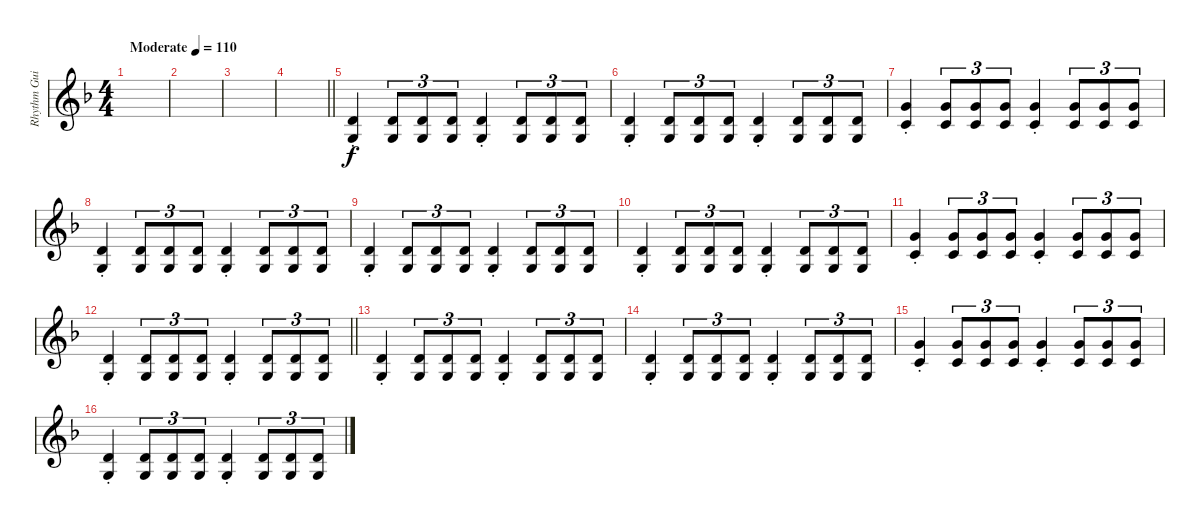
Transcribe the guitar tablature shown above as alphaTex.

\track ("Rhythm Guitar" "Rhythm Gui") {instrument acousticguitarsteel}
\staff {score}
\tuning (E4 B3 G3 D3 A2 E2) {hide}
\ts (4 4)
\section ("" "")
\tempo (110 "Moderate")
\clef g2
\ks f
|
|
|
\barLineRight lightlight
|
\section ("" "")
(5.5{st} 3.6{st}).4 (5.5 3.6).8{tu (3 2)} (5.5 3.6).8{tu (3 2)} (5.5 3.6).8{tu (3 2)} (5.5{st} 3.6{st}).4 (5.5 3.6).8{tu (3 2)} (5.5 3.6).8{tu (3 2)} (5.5 3.6).8{tu (3 2)} |
(5.5{st} 3.6{st}).4 (5.5 3.6).8{tu (3 2)} (5.5 3.6).8{tu (3 2)} (5.5 3.6).8{tu (3 2)} (5.5{st} 3.6{st}).4 (5.5 3.6).8{tu (3 2)} (5.5 3.6).8{tu (3 2)} (5.5 3.6).8{tu (3 2)} |
(5.4{st} 3.5{st}).4 (5.4 3.5).8{tu (3 2)} (5.4 3.5).8{tu (3 2)} (5.4 3.5).8{tu (3 2)} (5.4{st} 3.5{st}).4 (5.4 3.5).8{tu (3 2)} (5.4 3.5).8{tu (3 2)} (5.4 3.5).8{tu (3 2)} |
(5.5{st} 3.6{st}).4 (5.5 3.6).8{tu (3 2)} (5.5 3.6).8{tu (3 2)} (5.5 3.6).8{tu (3 2)} (5.5{st} 3.6{st}).4 (5.5 3.6).8{tu (3 2)} (5.5 3.6).8{tu (3 2)} (5.5 3.6).8{tu (3 2)} |
(5.5{st} 3.6{st}).4 (5.5 3.6).8{tu (3 2)} (5.5 3.6).8{tu (3 2)} (5.5 3.6).8{tu (3 2)} (5.5{st} 3.6{st}).4 (5.5 3.6).8{tu (3 2)} (5.5 3.6).8{tu (3 2)} (5.5 3.6).8{tu (3 2)} |
(5.5{st} 3.6{st}).4 (5.5 3.6).8{tu (3 2)} (5.5 3.6).8{tu (3 2)} (5.5 3.6).8{tu (3 2)} (5.5{st} 3.6{st}).4 (5.5 3.6).8{tu (3 2)} (5.5 3.6).8{tu (3 2)} (5.5 3.6).8{tu (3 2)} |
(5.4{st} 3.5{st}).4 (5.4 3.5).8{tu (3 2)} (5.4 3.5).8{tu (3 2)} (5.4 3.5).8{tu (3 2)} (5.4{st} 3.5{st}).4 (5.4 3.5).8{tu (3 2)} (5.4 3.5).8{tu (3 2)} (5.4 3.5).8{tu (3 2)} |
\barLineRight lightlight
(5.5{st} 3.6{st}).4 (5.5 3.6).8{tu (3 2)} (5.5 3.6).8{tu (3 2)} (5.5 3.6).8{tu (3 2)} (5.5{st} 3.6{st}).4 (5.5 3.6).8{tu (3 2)} (5.5 3.6).8{tu (3 2)} (5.5 3.6).8{tu (3 2)} |
\section ("" "")
(5.5{st} 3.6{st}).4 (5.5 3.6).8{tu (3 2)} (5.5 3.6).8{tu (3 2)} (5.5 3.6).8{tu (3 2)} (5.5{st} 3.6{st}).4 (5.5 3.6).8{tu (3 2)} (5.5 3.6).8{tu (3 2)} (5.5 3.6).8{tu (3 2)} |
(5.5{st} 3.6{st}).4 (5.5 3.6).8{tu (3 2)} (5.5 3.6).8{tu (3 2)} (5.5 3.6).8{tu (3 2)} (5.5{st} 3.6{st}).4 (5.5 3.6).8{tu (3 2)} (5.5 3.6).8{tu (3 2)} (5.5 3.6).8{tu (3 2)} |
(5.4{st} 3.5{st}).4 (5.4 3.5).8{tu (3 2)} (5.4 3.5).8{tu (3 2)} (5.4 3.5).8{tu (3 2)} (5.4{st} 3.5{st}).4 (5.4 3.5).8{tu (3 2)} (5.4 3.5).8{tu (3 2)} (5.4 3.5).8{tu (3 2)} |
(5.5{st} 3.6{st}).4 (5.5 3.6).8{tu (3 2)} (5.5 3.6).8{tu (3 2)} (5.5 3.6).8{tu (3 2)} (5.5{st} 3.6{st}).4 (5.5 3.6).8{tu (3 2)} (5.5 3.6).8{tu (3 2)} (5.5 3.6).8{tu (3 2)}
